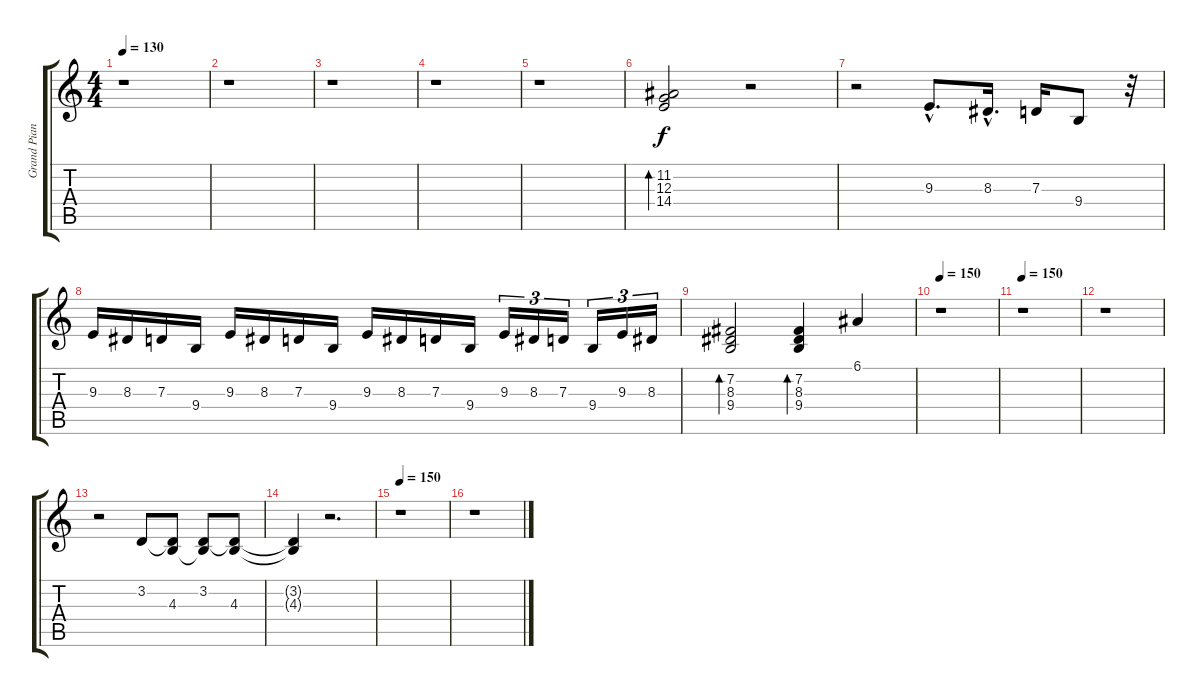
\track ("Grand Piano" "Grand Pian") {instrument acousticgrandpiano}
\staff {score tabs}
\tuning (E4 B3 G3 D3 A2 E2) {hide}
\ts (4 4)
\tempo 130
\clef g2
\ks c
r.1{dy f} |
r.1 |
r.1 |
r.1 |
r.1 |
(11.2 12.3 14.4).2{bd 480} r.2 |
r.2 9.3{hac}.8{d} 8.3{hac}.16{d} 7.3.16 9.4.8 r.32 |
9.3.16 8.3.16 7.3.16 9.4.16 9.3.16 8.3.16 7.3.16 9.4.16 9.3.16 8.3.16 7.3.16 9.4.16 9.3.16{tu (3 2)} 8.3.16{tu (3 2)} 7.3.16{tu (3 2)} 9.4.16{tu (3 2)} 9.3.16{tu (3 2)} 8.3.16{tu (3 2)} |
(7.2 8.3 9.4).2{bd 480} (7.2 8.3 9.4).4{bd 240} 6.1.4 |
\tempo 150
r.1 |
\tempo 150
r.1 |
r.1 |
r.2 3.2.8 (3.2{t} 4.3).8 (3.2 4.3{t}).8 (3.2{t} 4.3).8 |
(3.2{t} 4.3{t}).4 r.2{d} |
\tempo 150
r.1 |
r.1
